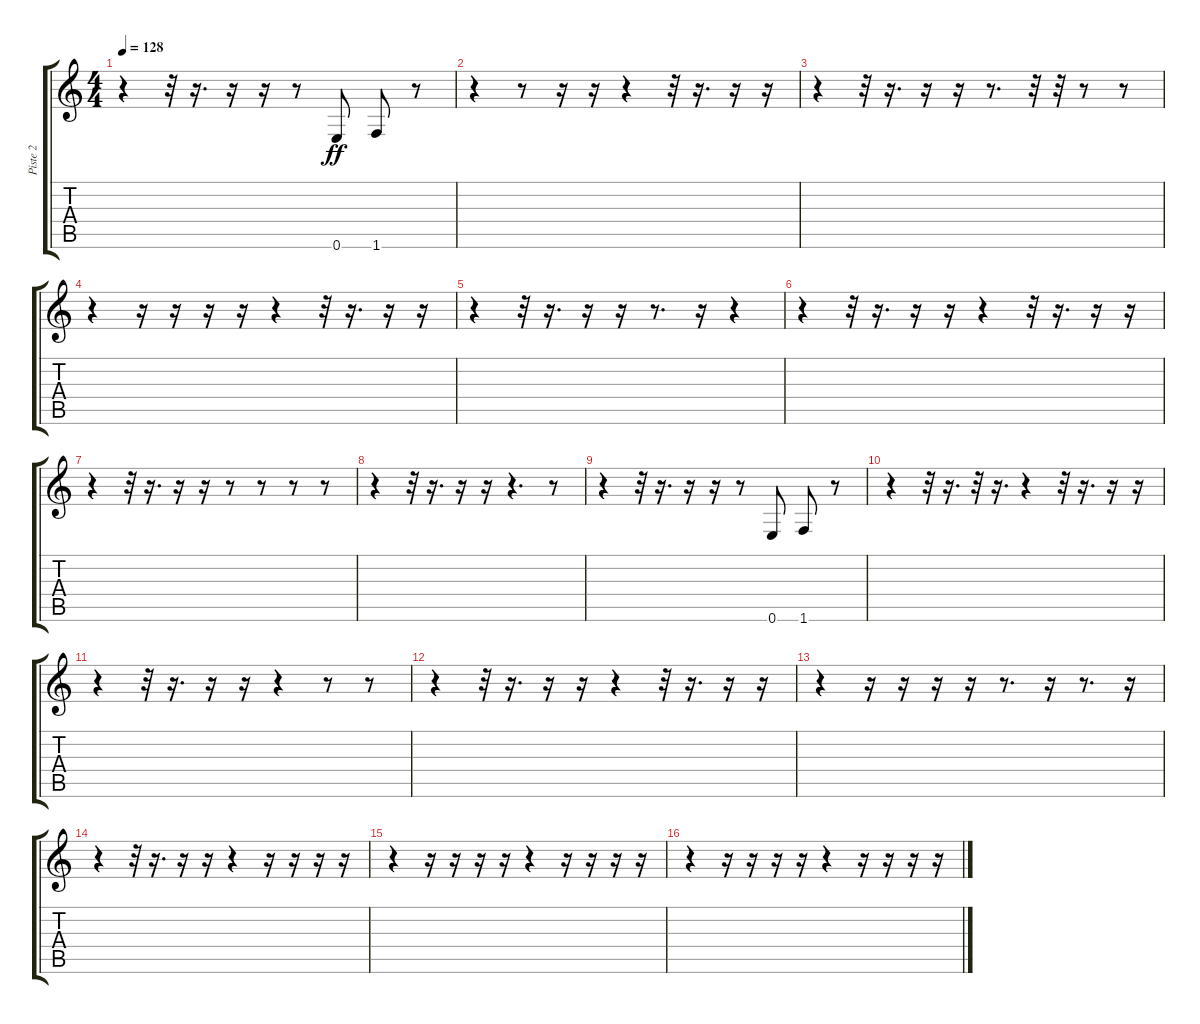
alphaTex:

\track ("Piste 2" "Piste 2") {instrument fretlessbass}
\staff {score tabs}
\tuning (E4 B3 G3 D3 A2 E2) {hide}
\ts (4 4)
\tempo 128
\clef g2
\ks c
r.4{dy ff} r.32 r.16{d} r.16 r.16 r.8 0.6.8 1.6.8 r.8 |
r.4 r.8 r.16 r.16 r.4 r.32 r.16{d} r.16 r.16 |
r.4 r.32 r.16{d} r.16 r.16 r.8{d} r.32 r.32 r.8 r.8 |
r.4 r.16 r.16 r.16 r.16 r.4 r.32 r.16{d} r.16 r.16 |
r.4 r.32 r.16{d} r.16 r.16 r.8{d} r.16 r.4 |
r.4 r.32 r.16{d} r.16 r.16 r.4 r.32 r.16{d} r.16 r.16 |
r.4 r.32 r.16{d} r.16 r.16 r.8 r.8 r.8 r.8 |
r.4 r.32 r.16{d} r.16 r.16 r.4{d} r.8 |
r.4 r.32 r.16{d} r.16 r.16 r.8 0.6.8 1.6.8 r.8 |
r.4 r.32 r.16{d} r.32 r.16{d} r.4 r.32 r.16{d} r.16 r.16 |
r.4 r.32 r.16{d} r.16 r.16 r.4 r.8 r.8 |
r.4 r.32 r.16{d} r.16 r.16 r.4 r.32 r.16{d} r.16 r.16 |
r.4 r.16 r.16 r.16 r.16 r.8{d} r.16 r.8{d} r.16 |
r.4 r.32 r.16{d} r.16 r.16 r.4 r.16 r.16 r.16 r.16 |
r.4 r.16 r.16 r.16 r.16 r.4 r.16 r.16 r.16 r.16 |
r.4 r.16 r.16 r.16 r.16 r.4 r.16 r.16 r.16 r.16
